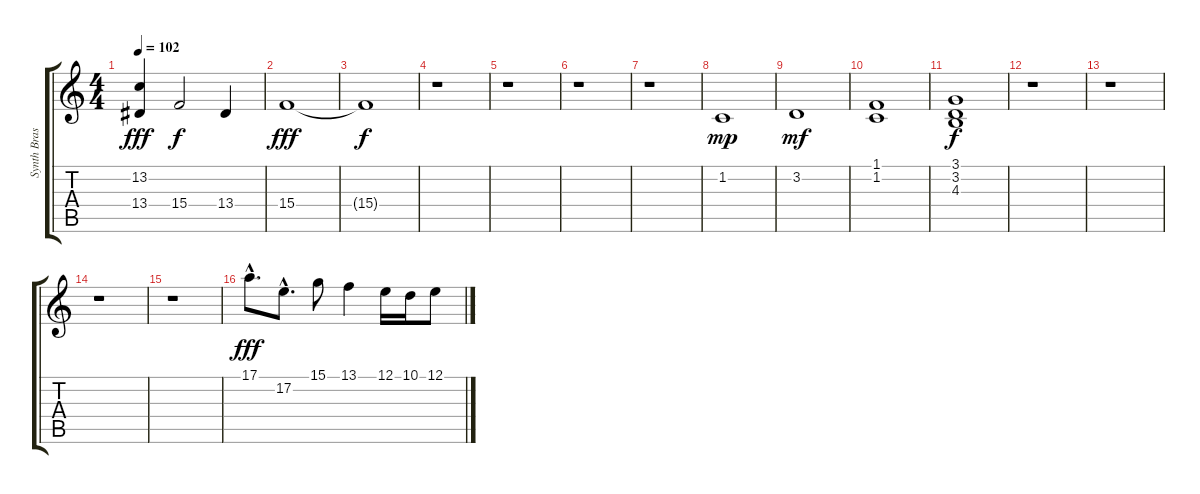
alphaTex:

\track ("Synth Brass 1(Lead) " "Synth Bras") {instrument synthbrass1}
\staff {score tabs}
\tuning (E4 B3 G3 D3 A2 E2) {hide}
\ts (4 4)
\tempo 102
\clef g2
\ks c
(13.2 13.4).4{dy fff} 15.4.2{dy f} 13.4.4 |
15.4.1{dy fff} |
15.4{t}.1{dy f} |
r.1 |
r.1 |
r.1 |
r.1 |
1.2.1{dy mp} |
3.2.1{dy mf} |
(1.1 1.2).1 |
(3.1 3.2 4.3).1{dy f} |
r.1 |
r.1 |
r.1 |
r.1 |
17.1{hac}.8{d dy fff} 17.2{hac}.8{d} 15.1.8 13.1.4 12.1.16 10.1.16 12.1.8
